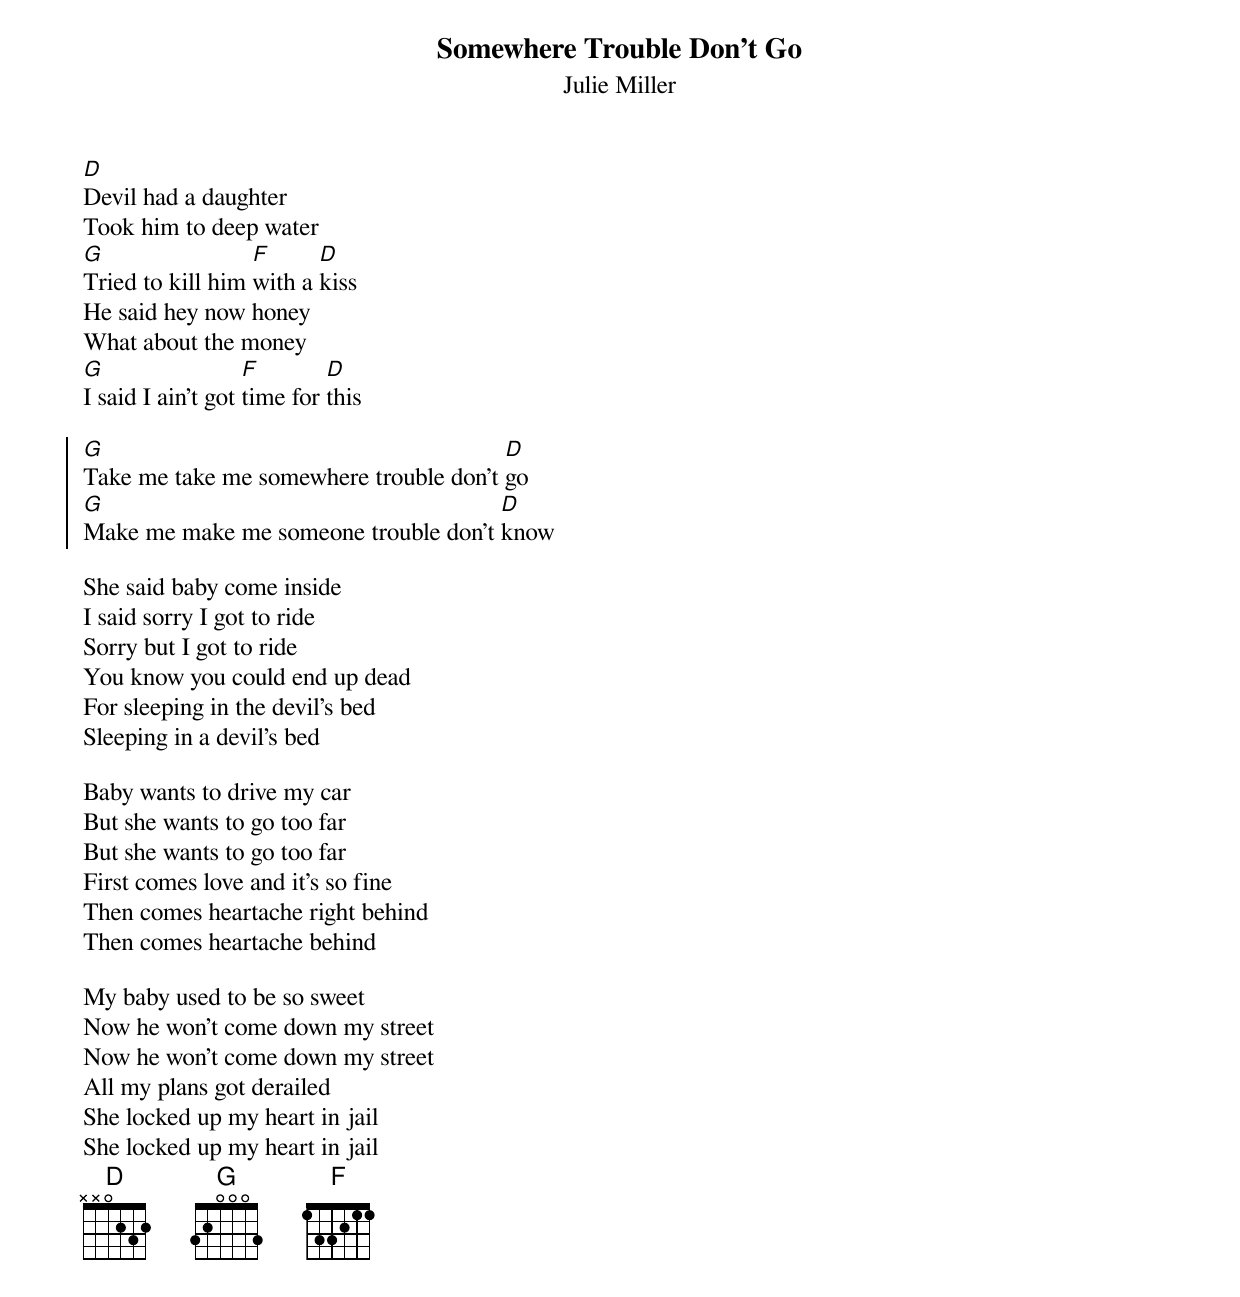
{title: Somewhere Trouble Don't Go}
{subtitle: Julie Miller}

[D]Devil had a daughter
Took him to deep water
[G]Tried to kill him [F]with a [D]kiss
He said hey now honey
What about the money
[G]I said I ain’t got [F]time for [D]this

{start_of_chorus}
[G]Take me take me somewhere trouble don’t [D]go
[G]Make me make me someone trouble don’t [D]know
{end_of_chorus}

She said baby come inside
I said sorry I got to ride
Sorry but I got to ride
You know you could end up dead
For sleeping in the devil’s bed
Sleeping in a devil’s bed

Baby wants to drive my car
But she wants to go too far
But she wants to go too far
First comes love and it’s so fine
Then comes heartache right behind
Then comes heartache behind

My baby used to be so sweet
Now he won’t come down my street
Now he won’t come down my street
All my plans got derailed
She locked up my heart in jail
She locked up my heart in jail
